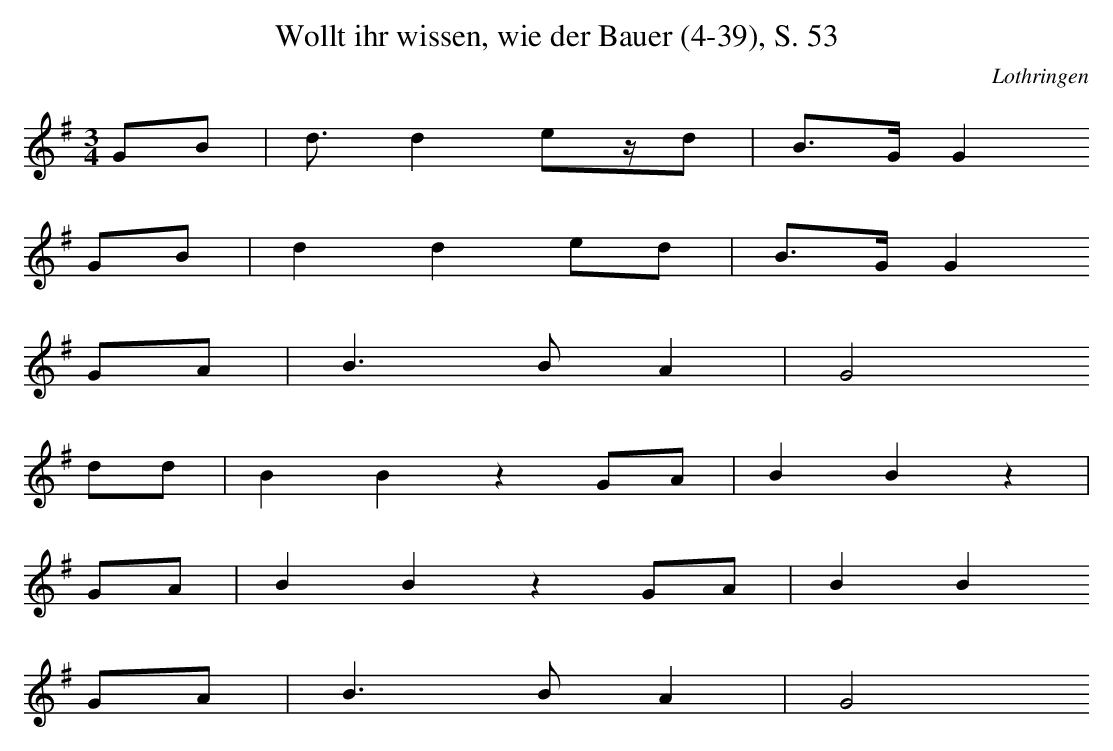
X:1
T: Wollt ihr wissen, wie der Bauer (4-39), S. 53
O: Lothringen
M: 3/4
L: 1/16
K: G
G2B2 | d3d4e2zd2 | B3GG4
G2B2 | d4d4e2d2 | B3GG4
G2A2 | B6B2A4 | G8
d2d2 | B4B4z4G2A2 | B4B4z4 |
G2A2 | B4B4z4G2A2 | B4B4
G2A2 | B6B2A4 | G8
